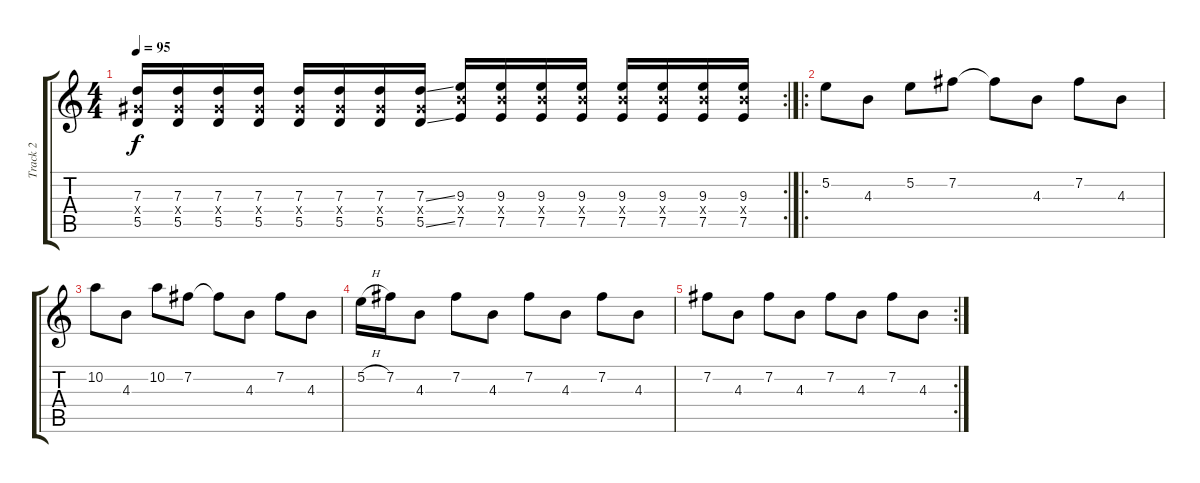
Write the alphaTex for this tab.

\track ("Track 2" "Track 2") {instrument acousticguitarsteel}
\staff {score tabs}
\tuning (E4 B3 G3 D3 A2 E2) {hide}
\rc 2
\ts (4 4)
\tempo 95
\clef g2
\ks c
(7.3 6.4{x} 5.5).16{dy f} (7.3 6.4{x} 5.5).16 (7.3 6.4{x} 5.5).16 (7.3 6.4{x} 5.5).16 (7.3 6.4{x} 5.5).16 (7.3 6.4{x} 5.5).16 (7.3 6.4{x} 5.5).16 (7.3{ss} 6.4{x} 5.5{ss}).16 (9.3 9.4{x} 7.5).16 (9.3 9.4{x} 7.5).16 (9.3 9.4{x} 7.5).16 (9.3 9.4{x} 7.5).16 (9.3 9.4{x} 7.5).16 (9.3 9.4{x} 7.5).16 (9.3 9.4{x} 7.5).16 (9.3 9.4{x} 7.5).16 |
\ro
5.2.8 4.3.8 5.2.8 7.2.8 7.2{t}.8 4.3.8 7.2.8 4.3.8 |
10.2.8 4.3.8 10.2.8 7.2.8 7.2{t}.8 4.3.8 7.2.8 4.3.8 |
5.2{h}.16 7.2.16 4.3.8 7.2.8 4.3.8 7.2.8 4.3.8 7.2.8 4.3.8 |
\rc 2
7.2.8 4.3.8 7.2.8 4.3.8 7.2.8 4.3.8 7.2.8 4.3.8
